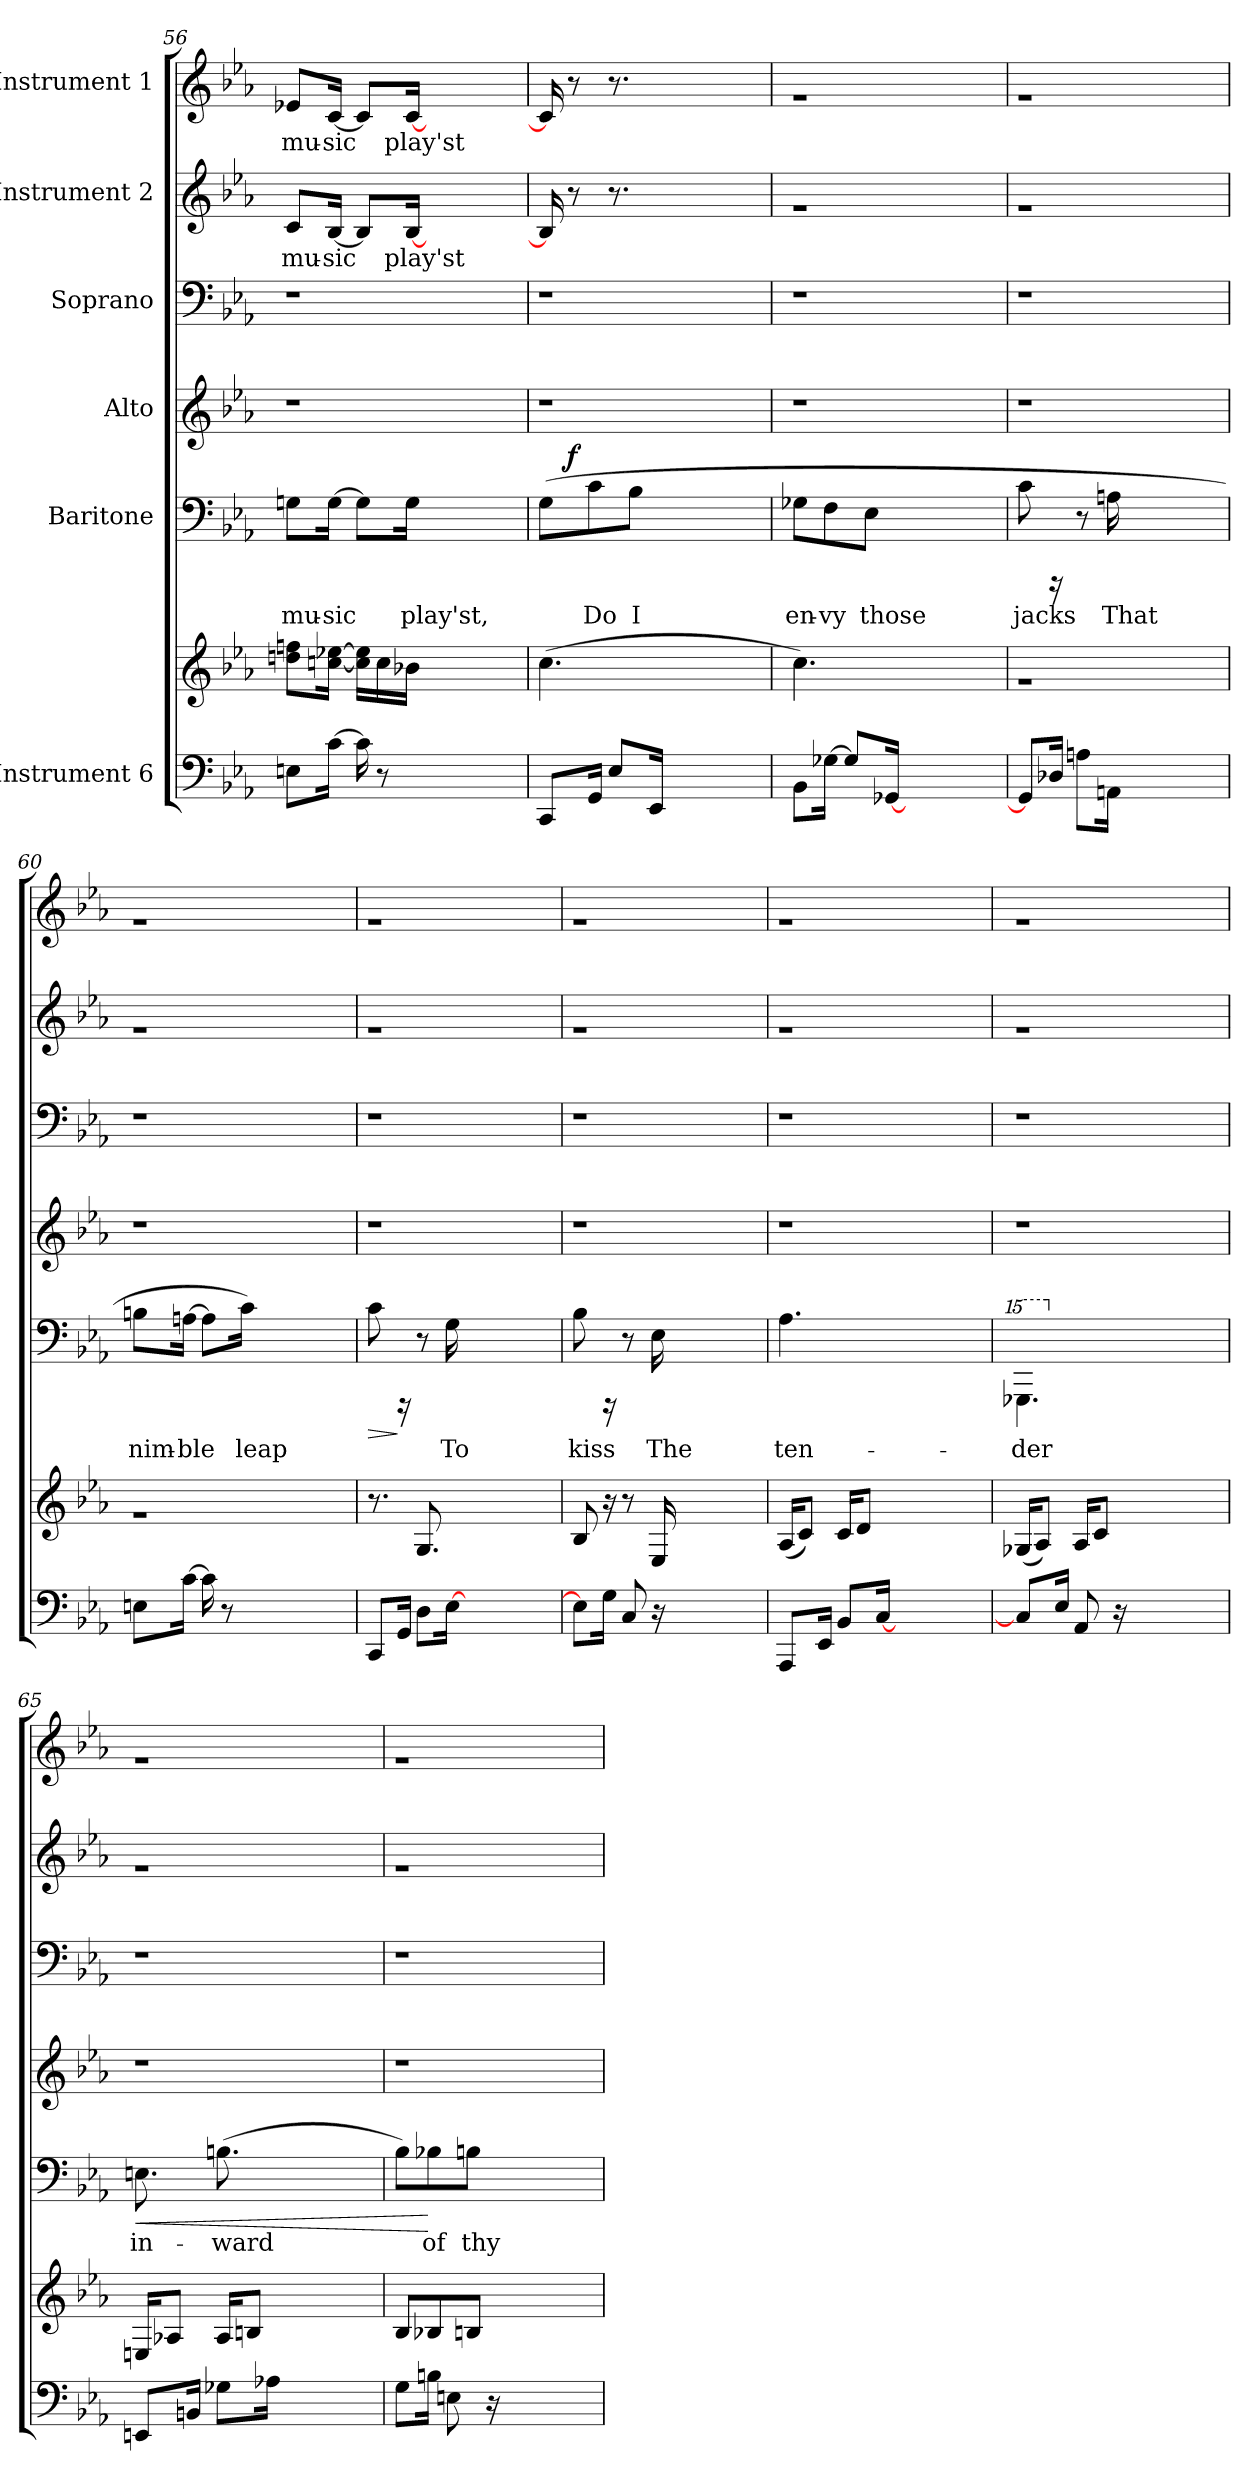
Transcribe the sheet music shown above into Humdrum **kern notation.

**kern	**kern	**kern	**text	**dynam	**kern	**kern	**kern	**text	**kern	**text
*part6	*part6	*part5	*part5	*part5	*part4	*part3	*part2	*part2	*part1	*part1
*staff7	*staff6	*staff5	*staff5	*staff5	*staff4	*staff3	*staff2	*staff2	*staff1	*staff1
*I"Instrument 6	*	*I"Baritone	*	*	*I"Alto	*I"Soprano	*I"Instrument 2	*	*I"Instrument 1	*
*clefF4	*clefG2	*clefF4	*	*	*clefG2	*clefF4	*clefG2	*	*clefG2	*
*ITrd2c3	*ITrd2c3	*ITrd2c3	*	*	*ITrd2c3	*	*	*	*	*
*k[]	*k[]	*k[]	*	*	*k[]	*k[b-e-a-]	*k[b-e-a-]	*	*k[b-e-a-]	*
*C:	*C:	*C:	*	*	*C:	*E-:	*E-:	*	*E-:	*
=56	=56	=56	=56	=56	=56	=56	=56	=56	=56	=56
!	!	!	!LO:LY:b:cj	!	!	!	!	!LO:LY:b:cj	!	!LO:LY:b:cj
8C#X\L	8bn\ 8ddn\L	8En\L	mu-	.	1r	1r	8c/L	mu-	8e-X/L	mu-
!	!	!	!LO:LY:b	!	!	!	!	!LO:LY:b	!	!LO:LY:b
[>16A\J	[<16an\ [>16ccn\J	[>16E\J	-sic	.	.	.	[<16B-/J	-sic	[<16c/J	-sic
16A\]	16a\] 16cc\]L	8E\L]	.	.	.	.	8B-/L]	.	8c/L]	.
8r	16a\	.	.	.	.	.	.	.	.	.
!	!	!	!LO:LY:b	!	!	!	!	!LO:LY:b	!	!LO:LY:b
.	16gn\J	16E\J	play'st,	.	.	.	[>16B-/J	play'st	[>16c/J	play'st
2ryy	2ryy	2ryy	.	.	.	.	2ryy	.	2ryy	.
8ryy	8ryy	8ryy	.	.	.	.	8ryy	.	8ryy	.
=57	=57	=57	=57	=57	=57	=57	=57	=57	=57	=57
*	*	*^	*	*	*	*	*	*	*	*
8AAA/L	(<4.a\	(<8E\L	16ryy	.	.	1r	1r	16B-/]	.	16c/]	.
!	!	!	!	!	!LO:DY:a	!	!	!	!	!	!
.	.	.	2...ryy	.	f	.	.	8r	.	8r	.
!	!	!	!	!LO:LY:b:cj	!	!	!	!	!	!	!
16EE/J	.	8A\	.	Do	.	.	.	.	.	.	.
8C/L	.	.	.	.	.	.	.	8.r	.	8.r	.
!	!	!	!	!LO:LY:b:rj	!	!	!	!	!	!	!
.	.	8G\J	.	I	.	.	.	.	.	.	.
16CC/J	.	.	.	.	.	.	.	.	.	.	.
2ryy	2ryy	2ryy	.	.	.	.	.	2ryy	.	2ryy	.
8ryy	8ryy	8ryy	.	.	.	.	.	8ryy	.	8ryy	.
=58	=58	=58	=58	=58	=58	=58	=58	=58	=58	=58	=58
!	!	!	!	!LO:LY:b:cj	!	!	!	!LO:N:vis=1	!	!LO:N:vis=1	!
*	*	*v	*v	*	*	*	*	*	*	*	*
8GG\L	4.a\)	8E-X\L	en-	.	1r	1r	1ra	.	1ra	.
!	!	!	!LO:LY:b:cj	!	!	!	!	!	!	!
[>16E-X\J	.	8D\	-vy	.	.	.	.	.	.	.
8E-/L]	.	.	.	.	.	.	.	.	.	.
!	!	!	!LO:LY:b:cj	!	!	!	!	!	!	!
.	.	8C\J	those	.	.	.	.	.	.	.
[>16EE-X/J	.	.	.	.	.	.	.	.	.	.
2ryy	2ryy	2ryy	.	.	.	.	.	.	.	.
8ryy	8ryy	8ryy	.	.	.	.	.	.	.	.
=59	=59	=59	=59	=59	=59	=59	=59	=59	=59	=59
!	!LO:N:vis=1	!	!LO:LY:b:cj	!	!	!	!LO:N:vis=1	!	!LO:N:vis=1	!
8EE-/L]	4.ra	8A\	jacks	.	1r	1r	1ra	.	1ra	.
16BB-X/J	.	16rEEE	.	.	.	.	.	.	.	.
8F#X\L	.	8r	.	.	.	.	.	.	.	.
!	!	!	!LO:LY:b:cj	!	!	!	!	!	!	!
16FF#X\J	.	16F#X\	That	.	.	.	.	.	.	.
2ryy	2ryy	2ryy	.	.	.	.	.	.	.	.
8ryy	8ryy	8ryy	.	.	.	.	.	.	.	.
=60	=60	=60	=60	=60	=60	=60	=60	=60	=60	=60
!	!LO:N:vis=1	!	!LO:LY:b:cj	!	!	!	!LO:N:vis=1	!	!LO:N:vis=1	!
8C#X\L	4.ra	8G#X\L	nim-	.	1r	1r	1ra	.	1ra	.
!	!	!	!LO:LY:b	!	!	!	!	!	!	!
[>16A\J	.	[>16F#X\J	-ble	.	.	.	.	.	.	.
16A\]	.	8F#\L]	.	.	.	.	.	.	.	.
8r	.	.	.	.	.	.	.	.	.	.
!	!	!	!LO:LY:b:cj	!	!	!	!	!	!	!
.	.	16A\J)	leap	.	.	.	.	.	.	.
2ryy	2ryy	2ryy	.	.	.	.	.	.	.	.
8ryy	8ryy	8ryy	.	.	.	.	.	.	.	.
!!LO:PB:g=z
=61	=61	=61	=61	=61	=61	=61	=61	=61	=61	=61
!	!	!	!	!LO:HP:b	!	!	!LO:N:vis=1	!	!LO:N:vis=1	!
8AAA/L	8.r	8A\	.	>	1r	1r	1ra	.	1ra	.
16EE/J	.	16rEEE	.	]	.	.	.	.	.	.
8BB\L	8.E/	8r	.	.	.	.	.	.	.	.
!	!	!	!LO:LY:b:cj	!	!	!	!	!	!	!
[<16C\J	.	16E\	To	.	.	.	.	.	.	.
2ryy	2ryy	2ryy	.	.	.	.	.	.	.	.
8ryy	8ryy	8ryy	.	.	.	.	.	.	.	.
=62	=62	=62	=62	=62	=62	=62	=62	=62	=62	=62
!	!	!	!LO:LY:b:cj	!	!	!	!LO:N:vis=1	!	!LO:N:vis=1	!
8C\L]	8G/	8G\	kiss	.	1r	1r	1ra	.	1ra	.
16E\J	16ra	16rEEE	.	.	.	.	.	.	.	.
8AA/	8r	8r	.	.	.	.	.	.	.	.
!	!	!	!LO:LY:b:cj	!	!	!	!	!	!	!
16rC	16C/	16C\	The	.	.	.	.	.	.	.
2ryy	2ryy	2ryy	.	.	.	.	.	.	.	.
8ryy	8ryy	8ryy	.	.	.	.	.	.	.	.
=63	=63	=63	=63	=63	=63	=63	=63	=63	=63	=63
!	!	!	!LO:LY:b:cj	!	!	!	!LO:N:vis=1	!	!LO:N:vis=1	!
8FFF/L	(>16F/L	4.F\	ten-	.	1r	1r	1ra	.	1ra	.
.	8A/J)	.	.	.	.	.	.	.	.	.
16CC/J	.	.	.	.	.	.	.	.	.	.
8GG/L	16A/L	.	.	.	.	.	.	.	.	.
.	8B/J	.	.	.	.	.	.	.	.	.
[>16AA/J	.	.	.	.	.	.	.	.	.	.
2ryy	2ryy	2ryy	.	.	.	.	.	.	.	.
8ryy	8ryy	8ryy	.	.	.	.	.	.	.	.
=64	=64	=64	=64	=64	=64	=64	=64	=64	=64	=64
*	*	*15ma	*	*	*	*	*	*	*	*
!	!	!	!LO:LY:b:cj	!	!	!	!LO:N:vis=1	!	!LO:N:vis=1	!
8AA/L]	(>16E-X/L	4.E-X\	-der	.	1r	1r	1ra	.	1ra	.
.	8F/J)	.	.	.	.	.	.	.	.	.
16C/J	.	.	.	.	.	.	.	.	.	.
8FF/	16F/L	.	.	.	.	.	.	.	.	.
.	8A/J	.	.	.	.	.	.	.	.	.
16rC	.	.	.	.	.	.	.	.	.	.
*	*	*X15ma	*	*	*	*	*	*	*	*
2ryy	2ryy	2ryy	.	.	.	.	.	.	.	.
8ryy	8ryy	8ryy	.	.	.	.	.	.	.	.
=65	=65	=65	=65	=65	=65	=65	=65	=65	=65	=65
!	!	!	!LO:LY:b:cj	!LO:HP:b	!	!	!LO:N:vis=1	!	!LO:N:vis=1	!
8CC#X/L	16C#X/L	8.C#X\	in-	<	1r	1r	1ra	.	1ra	.
.	8Fn/J	.	.	.	.	.	.	.	.	.
16GG#X/J	.	.	.	.	.	.	.	.	.	.
!	!	!	!LO:LY:b	!	!	!	!	!	!	!
8E-X\L	16F/L	(<8.G#X\	-ward	.	.	.	.	.	.	.
.	8G#X/J	.	.	.	.	.	.	.	.	.
16Fn\J	.	.	.	.	.	.	.	.	.	.
2ryy	2ryy	2ryy	.	.	.	.	.	.	.	.
8ryy	8ryy	8ryy	.	.	.	.	.	.	.	.
=66	=66	=66	=66	=66	=66	=66	=66	=66	=66	=66
!	!	!	!	!	!	!	!LO:N:vis=1	!	!LO:N:vis=1	!
8E\L	8G/L	8G\L)	.	.	1r	1r	1ra	.	1ra	.
!	!	!	!LO:LY:b:cj	!	!	!	!	!	!	!
16G#X\J	8Gn/	8Gn\	of	[	.	.	.	.	.	.
8C#X\	.	.	.	.	.	.	.	.	.	.
!	!	!	!LO:LY:b:cj	!	!	!	!	!	!	!
.	8G#X/J	8G#X\J	thy	.	.	.	.	.	.	.
16rC	.	.	.	.	.	.	.	.	.	.
2ryy	2ryy	2ryy	.	.	.	.	.	.	.	.
8ryy	8ryy	8ryy	.	.	.	.	.	.	.	.
=	=	=	=	=	=	=	=	=	=	=
*-	*-	*-	*-	*-	*-	*-	*-	*-	*-	*-
